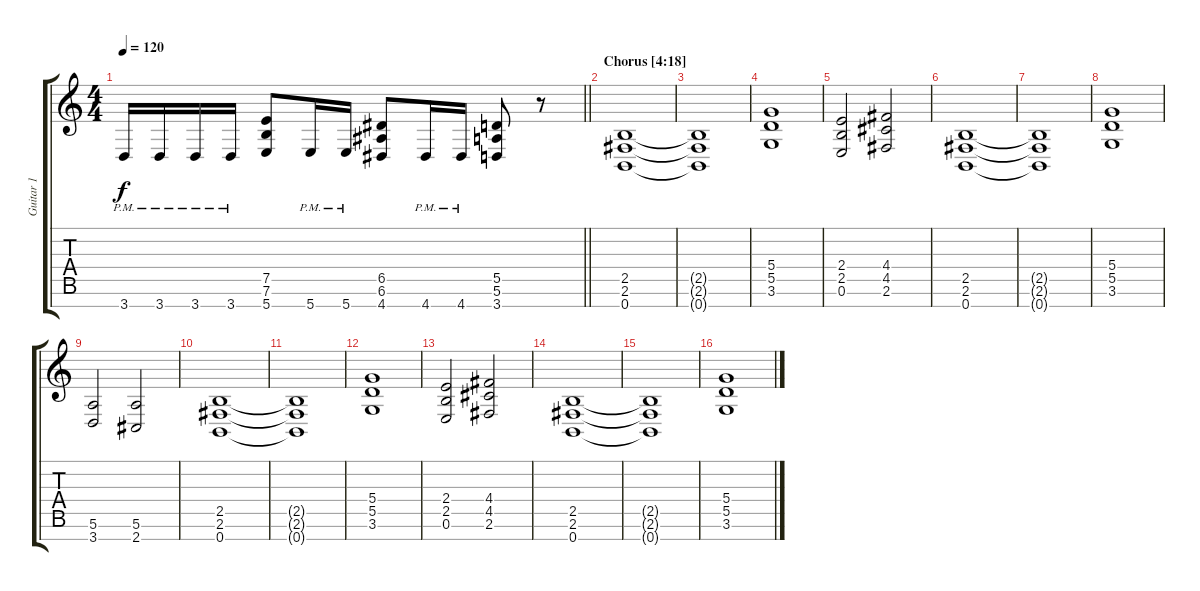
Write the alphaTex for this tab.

\track ("Guitar 1" "Guitar 1") {instrument distortionguitar}
\staff {score tabs}
\tuning (E4 B3 G3 D3 A2 E2 B1) {hide}
\ts (4 4)
\tempo 120
\clef g2
\barLineRight lightlight
\ks c
3.7{pm}.16{dy f} 3.7{pm}.16 3.7{pm}.16 3.7{pm}.16 (7.5 7.6 5.7).8 5.7{pm}.16 5.7{pm}.16 (6.5 6.6 4.7).8 4.7{pm}.16 4.7{pm}.16 (5.5 5.6 3.7).8 r.8 |
\section ("" "Chorus [4:18]")
(2.5 2.6 0.7).1 |
(2.5{t} 2.6{t} 0.7{t}).1 |
(5.4 5.5 3.6).1 |
(2.4 2.5 0.6).2 (4.4 4.5 2.6).2 |
(2.5 2.6 0.7).1 |
(2.5{t} 2.6{t} 0.7{t}).1 |
(5.4 5.5 3.6).1 |
(5.6 3.7).2 (5.6 2.7).2 |
(2.5 2.6 0.7).1 |
(2.5{t} 2.6{t} 0.7{t}).1 |
(5.4 5.5 3.6).1 |
(2.4 2.5 0.6).2 (4.4 4.5 2.6).2 |
(2.5 2.6 0.7).1 |
(2.5{t} 2.6{t} 0.7{t}).1 |
(5.4 5.5 3.6).1
